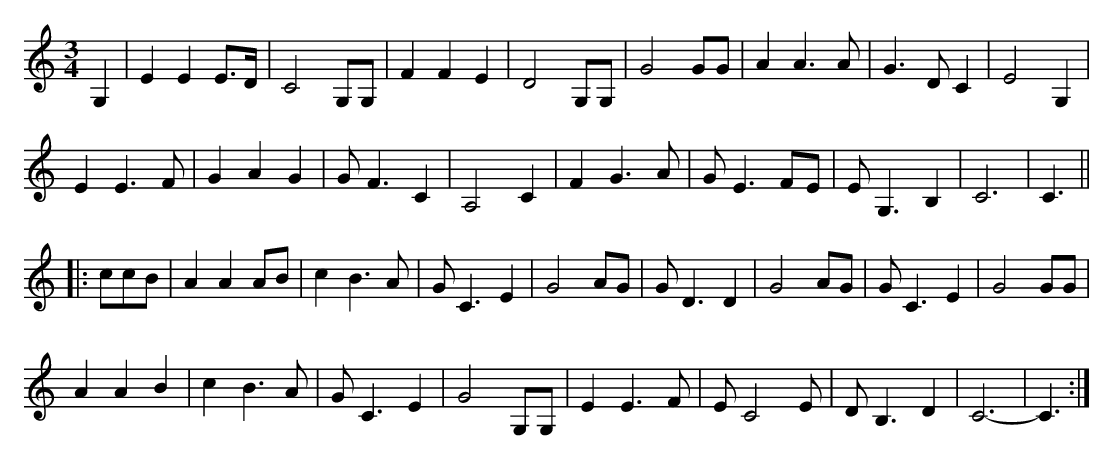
X:1
M:3/4
K:C
G,2|E2 E2 E>D|C4 G,G,|F2 F2 E2|D4 G,G,|G4 GG|A2 A3 A|G3 D C2|E4G,2|
E2 E3 F|G2 A2 G2|G F3 C2|A,4 C2|F2 G3 A|G E3 FE|E G,3 B,2|C6|C3||
|:ccB|A2 A2 AB|c2 B3 A|G C3 E2|G4 AG|G D3 D2|G4 AG|G C3 E2|G4 GG|
A2 A2 B2|c2 B3 A|G C3 E2|G4 G,G,|E2 E3 F|E C4 E|D B,3 D2|C6-|C3:|
